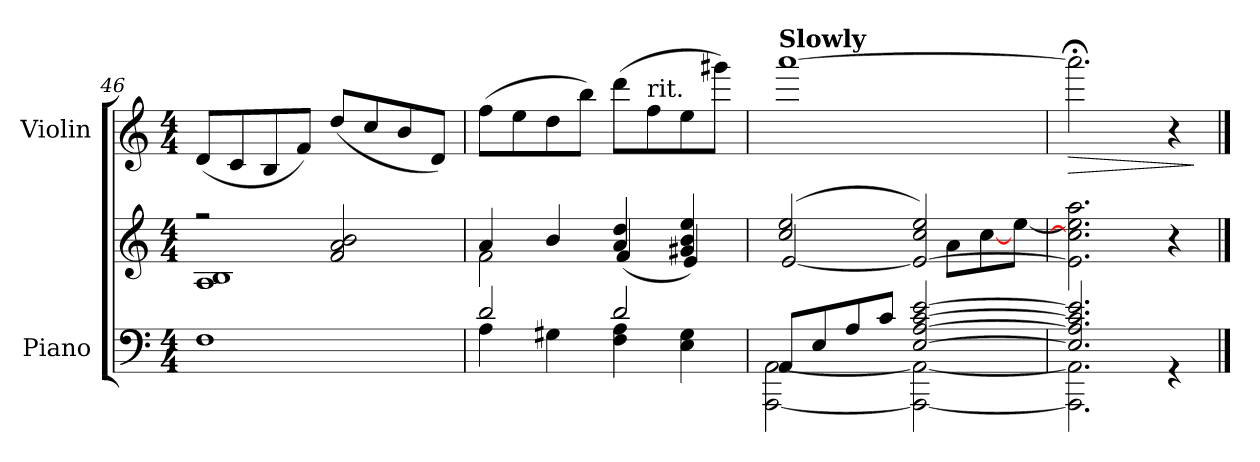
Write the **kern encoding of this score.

**kern	**kern	**kern	**dynam
*part2	*part2	*part1	*part1
*staff3	*staff2	*staff1	*staff1
*I"Piano	*	*I"Violin	*
*I'Pno.	*	*I'Vln.	*
*clefF4	*clefG2	*clefG2	*
*k[]	*k[]	*k[]	*
*M4/4	*M4/4	*M4/4	*
=46	=46	=46	=46
*	*^	*	*
1F	1A 1B	2rff	(8d/L	.
.	.	.	8c/	.
.	.	.	8B/	.
.	.	.	8f/J)	.
.	.	2f/ 2a/ 2b/	(8dd/L	.
.	.	.	8cc/	.
.	.	.	8b/	.
.	.	.	8d/J)	.
=47	=47	=47	=47	=47
*^	*	*	*	*
4A\	2d/	4a/	2f\	(8ff\L	.
.	.	.	.	8ee\	.
4G#X\	.	4b/	.	8dd\	.
.	.	.	.	8bb\J)	.
4F\ 4A\	2d/	4a/ 4dd/	(4f/	(8ddd\L	.
!	!	!	!	!LO:TX:a:t=rit.	!
.	.	.	.	8ff\	.
4E\ 4G#\	.	4g#X/ 4b/ 4ee/	4e/)	8ee\	.
.	.	.	.	8ggg#X\J)	.
!!LO:LB:g=z
=48	=48	=48	=48	=48	=48
!	!	!	!	!LO:TX:a:B:t=Slowly	!
8AA/L	[2AAA\ [2AA\	(2cc/ 2ee/	[2e/	[1aaa	.
8E/	.	.	.	.	.
8A/	.	.	.	.	.
8c/J	.	.	.	.	.
[2E/ [2A/ [2c/ [2e/	2AAA\_ 2AA\_	2e/_ 2cc/ 2ee/)	8ryy	.	.
.	.	.	8a\L	.	.
.	.	.	[8cc\	.	.
.	.	.	[8ee\J	.	.
=49	=49	=49	=49	=49	=49
!	!	!	!	!	!LO:HP:b
*	*	*v	*v	*	*
2.E/] 2.A/] 2.c/] 2.e/]	2.AAA\] 2.AA\]	2.e\] 2.cc\] 2.ee\] 2.aa\	2.aaa;<\]	>
4rGG	4ryy	4r	4r	.
*v	*v	*	*	*
.	.	.	]
==	==	==	==
*-	*-	*-	*-
